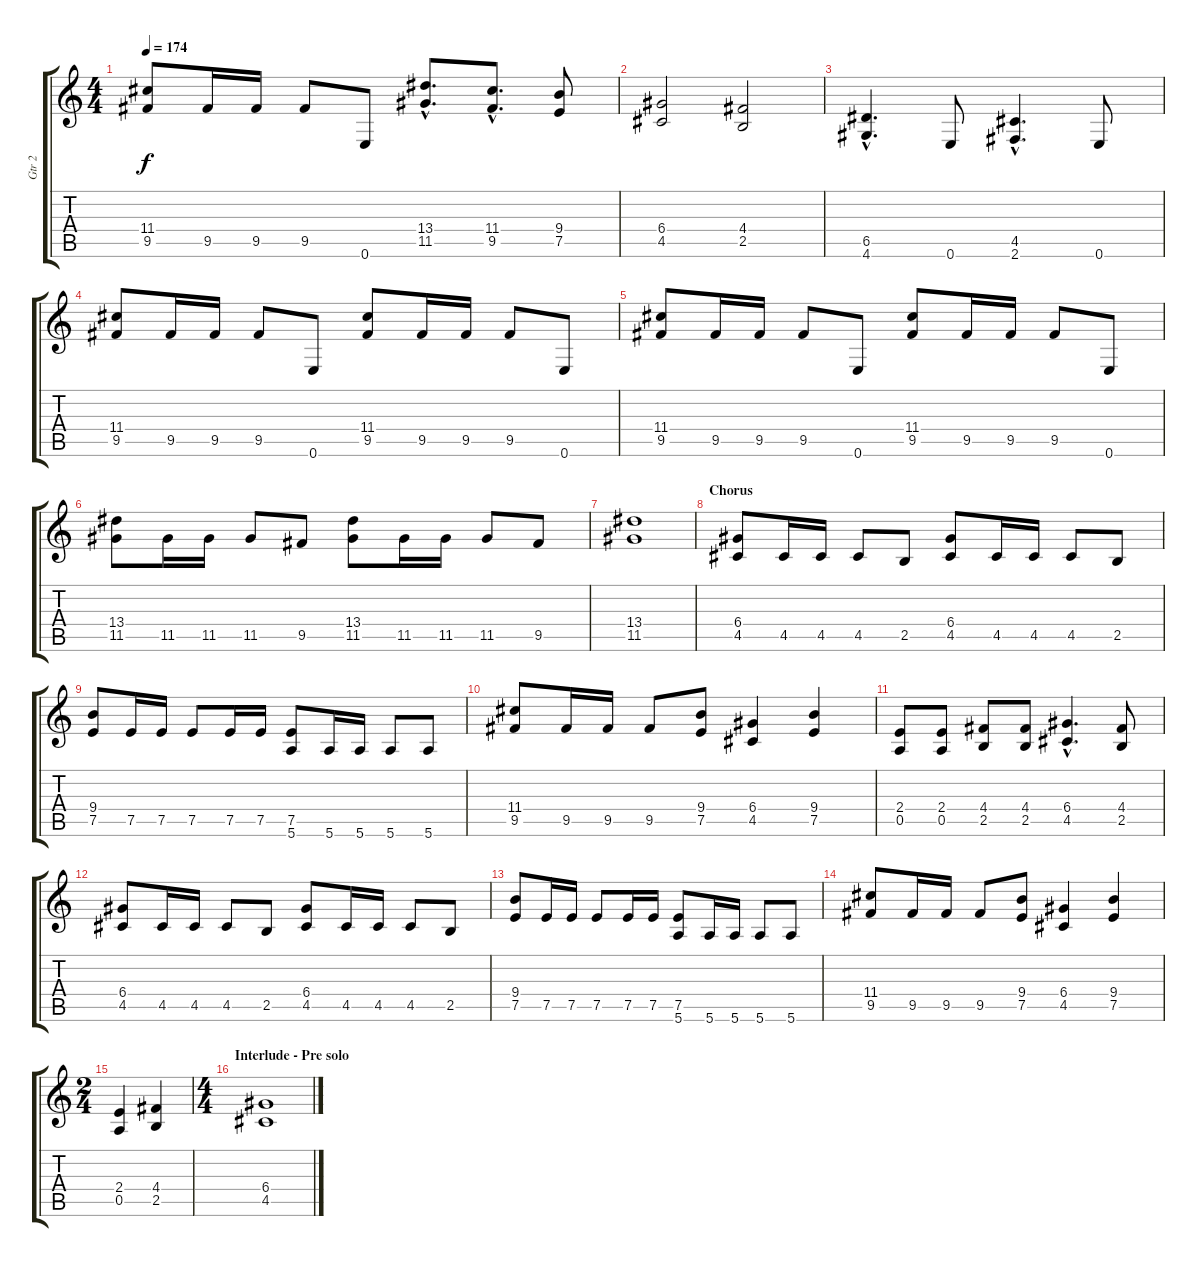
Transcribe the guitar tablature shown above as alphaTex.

\track ("Gtr 2" "Gtr 2") {instrument distortionguitar}
\staff {score tabs}
\tuning (E4 B3 G3 D3 A2 E2) {hide}
\ts (4 4)
\tempo 174
\clef g2
\ks c
(11.4 9.5).8{dy f} 9.5.16 9.5.16 9.5.8 0.6.8 (13.4{hac} 11.5{hac}).8{d} (11.4{hac} 9.5{hac}).8{d} (9.4 7.5).8 |
(6.4 4.5).2 (4.4 2.5).2 |
(6.5{hac} 4.6{hac}).4{d} 0.6.8 (4.5{hac} 2.6{hac}).4{d} 0.6.8 |
(11.4 9.5).8 9.5.16 9.5.16 9.5.8 0.6.8 (11.4 9.5).8 9.5.16 9.5.16 9.5.8 0.6.8 |
(11.4 9.5).8 9.5.16 9.5.16 9.5.8 0.6.8 (11.4 9.5).8 9.5.16 9.5.16 9.5.8 0.6.8 |
(13.4 11.5).8 11.5.16 11.5.16 11.5.8 9.5.8 (13.4 11.5).8 11.5.16 11.5.16 11.5.8 9.5.8 |
(13.4 11.5).1 |
\section ("" "Chorus")
(6.4 4.5).8 4.5.16 4.5.16 4.5.8 2.5.8 (6.4 4.5).8 4.5.16 4.5.16 4.5.8 2.5.8 |
(9.4 7.5).8 7.5.16 7.5.16 7.5.8 7.5.16 7.5.16 (7.5 5.6).8 5.6.16 5.6.16 5.6.8 5.6.8 |
(11.4 9.5).8 9.5.16 9.5.16 9.5.8 (9.4 7.5).8 (6.4 4.5).4 (9.4 7.5).4 |
(2.4 0.5).8 (2.4 0.5).8 (4.4 2.5).8 (4.4 2.5).8 (6.4{hac} 4.5{hac}).4{d} (4.4 2.5).8 |
(6.4 4.5).8 4.5.16 4.5.16 4.5.8 2.5.8 (6.4 4.5).8 4.5.16 4.5.16 4.5.8 2.5.8 |
(9.4 7.5).8 7.5.16 7.5.16 7.5.8 7.5.16 7.5.16 (7.5 5.6).8 5.6.16 5.6.16 5.6.8 5.6.8 |
(11.4 9.5).8 9.5.16 9.5.16 9.5.8 (9.4 7.5).8 (6.4 4.5).4 (9.4 7.5).4 |
\ts (2 4)
(2.4 0.5).4 (4.4 2.5).4 |
\ts (4 4)
\section ("" "Interlude - Pre solo")
(6.4 4.5).1
